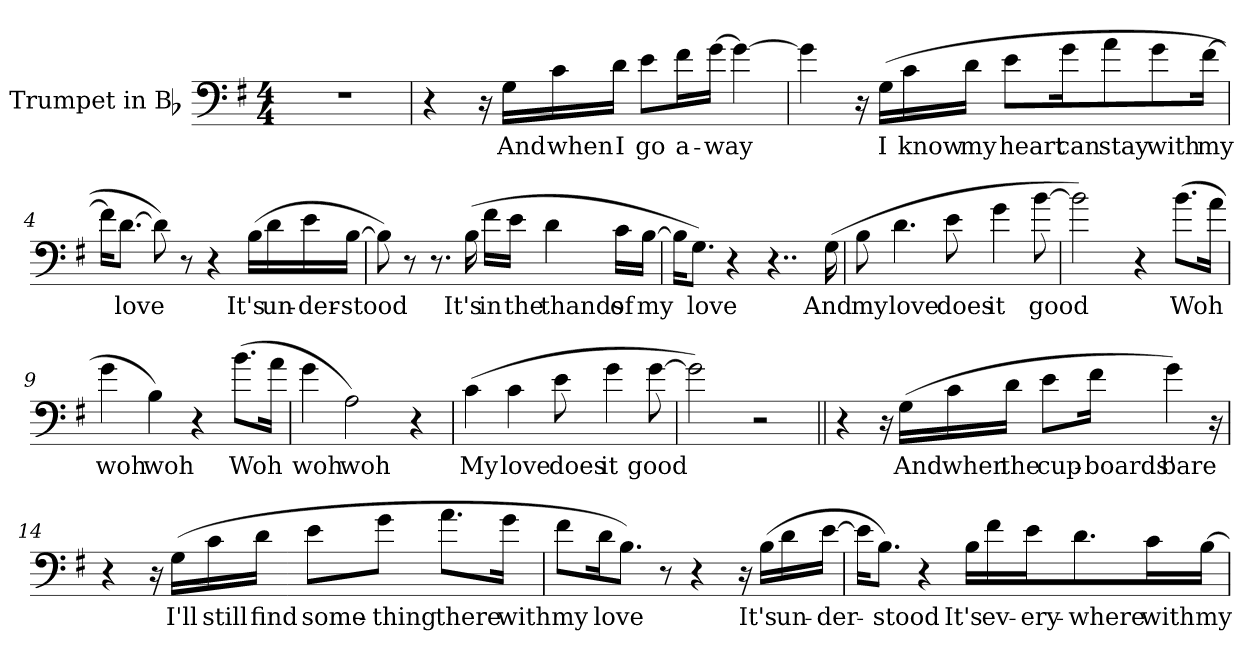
**kern	**text
*part1	*part1
*staff1	*staff1
*I"Trumpet in Bb	*
*I'Tpt.	*
!!LO:PB:g=z
*clefF4	*
*ITrd1c2	*
*k[b-]	*
*F:	*
*M4/4	*
=1	=1
(1r	.
=2	=2
4r	.
16r	.
!	!LO:LY:b:color=#000000
16Fi\LL	And
!	!LO:LY:b:color=#000000
16B-i\	when
!	!LO:LY:b:color=#000000
16ci\JJ	I
!	!LO:LY:b:color=#000000
8di\L	go
!	!LO:LY:b:color=#000000
16ei\L	a-
!	!LO:LY:b:color=#000000
[16fi\JJ	-way
4fi\_	.
=3	=3
4fi\])	.
16r	.
!	!LO:LY:b:color=#000000
(16Fi\LL	I
!	!LO:LY:b:color=#000000
16B-i\	know
!	!LO:LY:b:color=#000000
16ci\JJ	my
!	!LO:LY:b:color=#000000
8di\L	heart
!	!LO:LY:b:color=#000000
16fi\k	can
!	!LO:LY:b:color=#000000
8gi\	stay
!	!LO:LY:b:color=#000000
8fi\	with
!	!LO:LY:b:color=#000000
[16ei\Jk	my
!!LO:LB:g=z
=4	=4
16ei\KL]	.
!	!LO:LY:b:color=#000000
[8.ci\J	love
8ci\])	.
8r	.
4r	.
!	!LO:LY:b:color=#000000
(16Ai\LL	It's
!	!LO:LY:b:color=#000000
16ci\	un-
!	!LO:LY:b:color=#000000
16di\	-der-
!	!LO:LY:b:color=#000000
[16Ai\JJ	-stood
=5	=5
8Ai\])	.
8r	.
8.r	.
!	!LO:LY:b:color=#000000
(16Ai\	It's
!	!LO:LY:b:color=#000000
16ei\LL	in
!	!LO:LY:b:color=#000000
16di\JJ	the
!	!LO:LY:b:color=#000000
4ci\	thands
!	!LO:LY:b:color=#000000
16B-i\LL	of
!	!LO:LY:b:color=#000000
[16Ai\JJ	my
=6	=6
16Ai\KL]	.
!	!LO:LY:b:color=#000000
8.Fi\J)	love
4r	.
4..r	.
!	!LO:LY:b:color=#000000
(16Fi\	And
!!LO:LB:g=z
=7	=7
!	!LO:LY:b:color=#000000
8Ai\	my
!	!LO:LY:b:color=#000000
4.ci\	love
!	!LO:LY:b:color=#000000
8di\	does
!	!LO:LY:b:color=#000000
4fi\	it
!	!LO:LY:b:color=#000000
[8ai\	good
=8	=8
2ai\])	.
4r	.
!	!LO:LY:b:color=#000000
(8.ai\L	Woh
16gi\Jk	.
=9	=9
!	!LO:LY:b:color=#000000
4fi\	woh
!	!LO:LY:b:color=#000000
4Ai\)	woh
4r	.
!	!LO:LY:b:color=#000000
(8.ai\L	Woh
16gi\Jk	.
=10	=10
!	!LO:LY:b:color=#000000
4fi\	woh
!	!LO:LY:b:color=#000000
2Gi\)	woh
4r	.
=11	=11
!	!LO:LY:b:color=#000000
(4B-i\	My
!	!LO:LY:b:color=#000000
4B-i\	love
!	!LO:LY:b:color=#000000
8di\	does
!	!LO:LY:b:color=#000000
4fi\	it
!	!LO:LY:b:color=#000000
[8fi\	good
!!LO:LB:g=z
=12	=12
2fi\])	.
2r	.
=13||	=13||
4r	.
16r	.
!	!LO:LY:b:color=#000000
(16Fi\LL	And
!	!LO:LY:b:color=#000000
16B-i\	when
!	!LO:LY:b:color=#000000
16ci\JJ	the
!	!LO:LY:b:color=#000000
8di\L	cup-
!	!LO:LY:b:color=#000000
16ei\Jk	-boards'
!	!LO:LY:b:color=#000000
4fi\)	bare
16r	.
=14	=14
4r	.
16r	.
!	!LO:LY:b:color=#000000
(16Fi\LL	I'll
!	!LO:LY:b:color=#000000
16B-i\	still
!	!LO:LY:b:color=#000000
16ci\JJ	find
!	!LO:LY:b:color=#000000
8di\L	some-
!	!LO:LY:b:color=#000000
8fi\J	-thing
!	!LO:LY:b:color=#000000
8.gi\L	there
!	!LO:LY:b:color=#000000
16fi\Jk	with
!!LO:LB:g=z
=15	=15
!	!LO:LY:b:color=#000000
8ei\L	my
!	!LO:LY:b:color=#000000
16ci\k	love
8.Ai\J)	.
8r	.
4r	.
16r	.
!	!LO:LY:b:color=#000000
(16Ai\LL	It's
!	!LO:LY:b:color=#000000
16ci\	un-
!	!LO:LY:b:color=#000000
[16di\JJ	-der-
=16	=16
16di\KL]	.
!	!LO:LY:b:color=#000000
8.Ai\J)	-stood
4r	.
!	!LO:LY:b:color=#000000
16Ai\LL	It's
!	!LO:LY:b:color=#000000
16ei\	ev-
!	!LO:LY:b:color=#000000
16di\J	-ery-
!	!LO:LY:b:color=#000000
8.ci\	-where
!	!LO:LY:b:color=#000000
16B-i\L	with
!	!LO:LY:b:color=#000000
[16Ai\JJ	my
=	=
*-	*-
